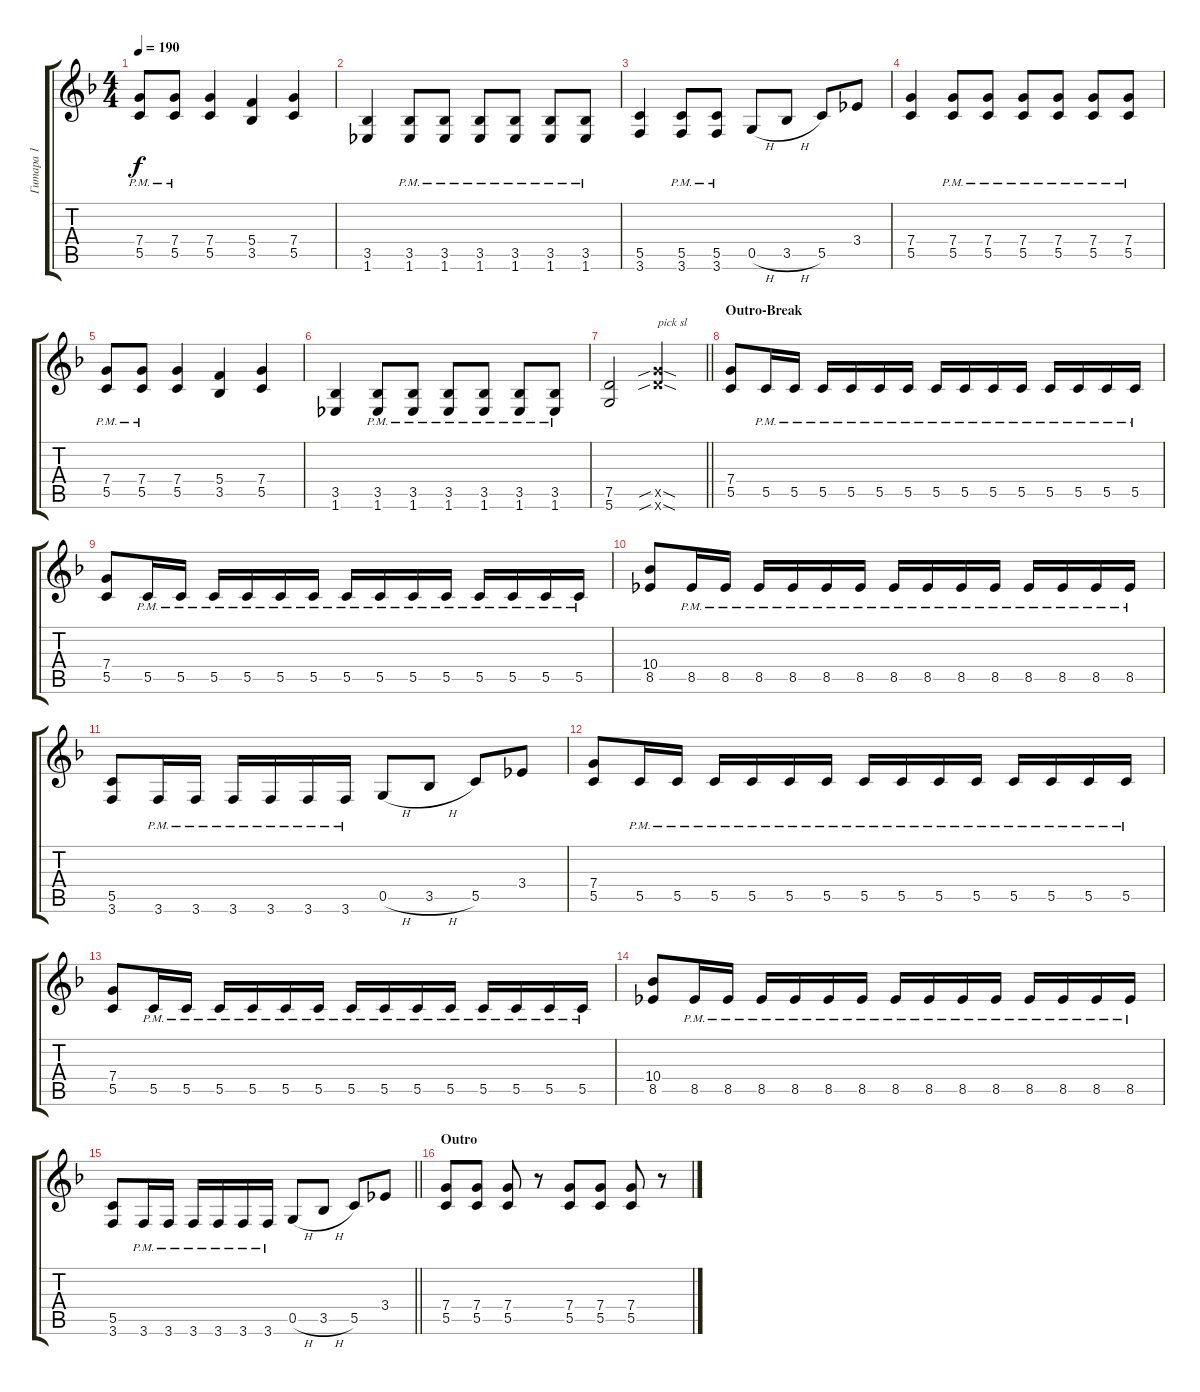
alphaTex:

\track ("Гитара 1" "Гитара 1") {instrument distortionguitar}
\staff {score tabs}
\tuning (D4 A3 F3 C3 G2 D2) {hide}
\ts (4 4)
\tempo 190
\clef g2
\ks dminor
(7.4{pm} 5.5{pm}).8{dy f} (7.4{pm} 5.5{pm}).8 (7.4 5.5).4 (5.4 3.5).4 (7.4 5.5).4 |
(3.5 1.6).4 (3.5{pm} 1.6{pm}).8 (3.5{pm} 1.6{pm}).8 (3.5{pm} 1.6{pm}).8 (3.5{pm} 1.6{pm}).8 (3.5{pm} 1.6{pm}).8 (3.5{pm} 1.6{pm}).8 |
(5.5 3.6).4 (5.5{pm} 3.6{pm}).8 (5.5{pm} 3.6{pm}).8 0.5{h}.8 3.5{h}.8 5.5.8 3.4.8 |
(7.4 5.5).4 (7.4{pm} 5.5{pm}).8 (7.4{pm} 5.5{pm}).8 (7.4{pm} 5.5{pm}).8 (7.4{pm} 5.5{pm}).8 (7.4{pm} 5.5{pm}).8 (7.4{pm} 5.5{pm}).8 |
(7.4{pm} 5.5{pm}).8 (7.4{pm} 5.5{pm}).8 (7.4 5.5).4 (5.4 3.5).4 (7.4 5.5).4 |
(3.5 1.6).4 (3.5{pm} 1.6{pm}).8 (3.5{pm} 1.6{pm}).8 (3.5{pm} 1.6{pm}).8 (3.5{pm} 1.6{pm}).8 (3.5{pm} 1.6{pm}).8 (3.5{pm} 1.6{pm}).8 |
\barLineRight lightlight
(7.5 5.6).2 (12.5{sib sod x} 12.6{sib sod x}).2{txt "pick sl"} |
\section ("" "Outro-Break")
(7.4 5.5).8 5.5{pm}.16 5.5{pm}.16 5.5{pm}.16 5.5{pm}.16 5.5{pm}.16 5.5{pm}.16 5.5{pm}.16 5.5{pm}.16 5.5{pm}.16 5.5{pm}.16 5.5{pm}.16 5.5{pm}.16 5.5{pm}.16 5.5{pm}.16 |
(7.4 5.5).8 5.5{pm}.16 5.5{pm}.16 5.5{pm}.16 5.5{pm}.16 5.5{pm}.16 5.5{pm}.16 5.5{pm}.16 5.5{pm}.16 5.5{pm}.16 5.5{pm}.16 5.5{pm}.16 5.5{pm}.16 5.5{pm}.16 5.5{pm}.16 |
(10.4 8.5).8 8.5{pm}.16 8.5{pm}.16 8.5{pm}.16 8.5{pm}.16 8.5{pm}.16 8.5{pm}.16 8.5{pm}.16 8.5{pm}.16 8.5{pm}.16 8.5{pm}.16 8.5{pm}.16 8.5{pm}.16 8.5{pm}.16 8.5{pm}.16 |
(5.5 3.6).8 3.6{pm}.16 3.6{pm}.16 3.6{pm}.16 3.6{pm}.16 3.6{pm}.16 3.6{pm}.16 0.5{h}.8 3.5{h}.8 5.5.8 3.4.8 |
(7.4 5.5).8 5.5{pm}.16 5.5{pm}.16 5.5{pm}.16 5.5{pm}.16 5.5{pm}.16 5.5{pm}.16 5.5{pm}.16 5.5{pm}.16 5.5{pm}.16 5.5{pm}.16 5.5{pm}.16 5.5{pm}.16 5.5{pm}.16 5.5{pm}.16 |
(7.4 5.5).8 5.5{pm}.16 5.5{pm}.16 5.5{pm}.16 5.5{pm}.16 5.5{pm}.16 5.5{pm}.16 5.5{pm}.16 5.5{pm}.16 5.5{pm}.16 5.5{pm}.16 5.5{pm}.16 5.5{pm}.16 5.5{pm}.16 5.5{pm}.16 |
(10.4 8.5).8 8.5{pm}.16 8.5{pm}.16 8.5{pm}.16 8.5{pm}.16 8.5{pm}.16 8.5{pm}.16 8.5{pm}.16 8.5{pm}.16 8.5{pm}.16 8.5{pm}.16 8.5{pm}.16 8.5{pm}.16 8.5{pm}.16 8.5{pm}.16 |
\barLineRight lightlight
(5.5 3.6).8 3.6{pm}.16 3.6{pm}.16 3.6{pm}.16 3.6{pm}.16 3.6{pm}.16 3.6{pm}.16 0.5{h}.8 3.5{h}.8 5.5.8 3.4.8 |
\section ("" "Outro")
(7.4 5.5).8 (7.4 5.5).8 (7.4 5.5).8 r.8 (7.4 5.5).8 (7.4 5.5).8 (7.4 5.5).8 r.8
